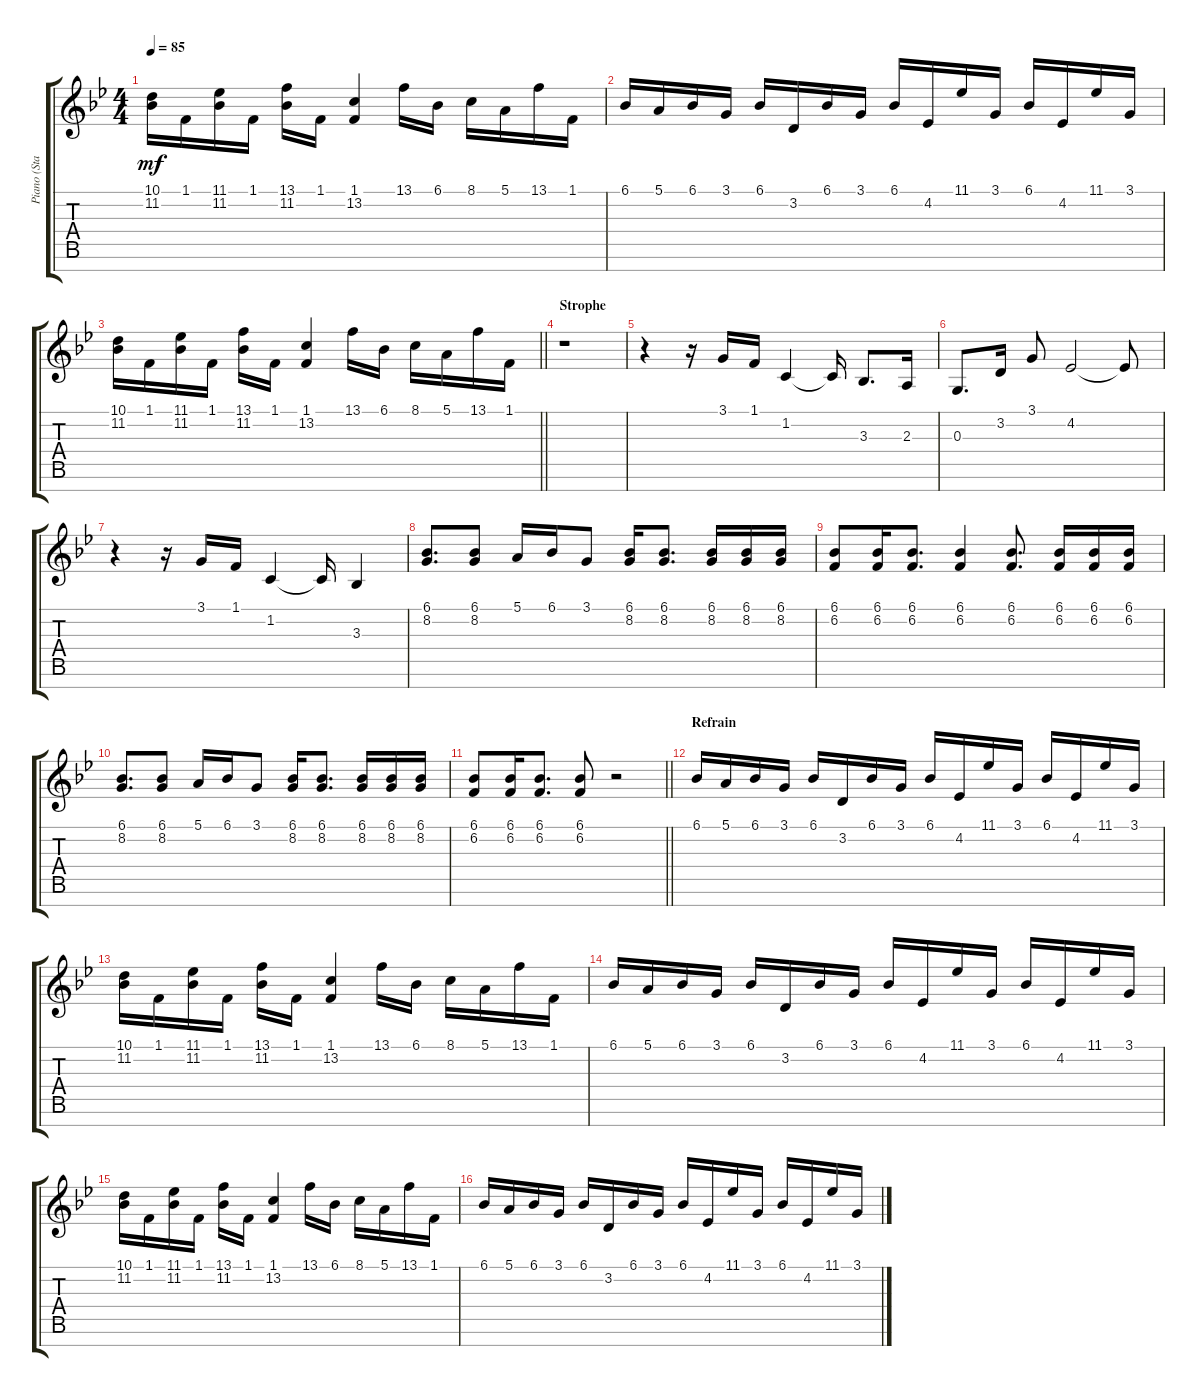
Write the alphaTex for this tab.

\track ("Piano (Staff 1)" "Piano (Sta") {instrument acousticgrandpiano}
\staff {score tabs}
\tuning (E4 B3 G3 D3 A2 E2 B1) {hide}
\ts (4 4)
\tempo 85
\clef g2
\ks gminor
(10.1 11.2).16{dy mf} 1.1.16 (11.1 11.2).16 1.1.16 (13.1 11.2).16 1.1.16 (1.1 13.2).4 13.1.16 6.1.16 8.1.16 5.1.16 13.1.16 1.1.16 |
6.1.16 5.1.16 6.1.16 3.1.16 6.1.16 3.2.16 6.1.16 3.1.16 6.1.16 4.2.16 11.1.16 3.1.16 6.1.16 4.2.16 11.1.16 3.1.16 |
\barLineRight lightlight
(10.1 11.2).16 1.1.16 (11.1 11.2).16 1.1.16 (13.1 11.2).16 1.1.16 (1.1 13.2).4 13.1.16 6.1.16 8.1.16 5.1.16 13.1.16 1.1.16 |
\section ("" "Strophe")
r.1 |
r.4 r.16 3.1.16 1.1.16 1.2.4 1.2{t}.16 3.3.8{d} 2.3.16 |
0.3.8{d} 3.2.16 3.1.8 4.2.2 4.2{t}.8 |
r.4 r.16 3.1.16 1.1.16 1.2.4 1.2{t}.16 3.3.4 |
(6.1 8.2).8{d} (6.1 8.2).8 5.1.16 6.1.16 3.1.8 (6.1 8.2).16 (6.1 8.2).8{d} (6.1 8.2).16 (6.1 8.2).16 (6.1 8.2).16 |
(6.1 6.2).8 (6.1 6.2).16 (6.1 6.2).8{d} (6.1 6.2).4 (6.1 6.2).8{d} (6.1 6.2).16 (6.1 6.2).16 (6.1 6.2).16 |
(6.1 8.2).8{d} (6.1 8.2).8 5.1.16 6.1.16 3.1.8 (6.1 8.2).16 (6.1 8.2).8{d} (6.1 8.2).16 (6.1 8.2).16 (6.1 8.2).16 |
\barLineRight lightlight
(6.1 6.2).8 (6.1 6.2).16 (6.1 6.2).8{d} (6.1 6.2).8 r.2 |
\section ("" "Refrain")
6.1.16 5.1.16 6.1.16 3.1.16 6.1.16 3.2.16 6.1.16 3.1.16 6.1.16 4.2.16 11.1.16 3.1.16 6.1.16 4.2.16 11.1.16 3.1.16 |
(10.1 11.2).16 1.1.16 (11.1 11.2).16 1.1.16 (13.1 11.2).16 1.1.16 (1.1 13.2).4 13.1.16 6.1.16 8.1.16 5.1.16 13.1.16 1.1.16 |
6.1.16 5.1.16 6.1.16 3.1.16 6.1.16 3.2.16 6.1.16 3.1.16 6.1.16 4.2.16 11.1.16 3.1.16 6.1.16 4.2.16 11.1.16 3.1.16 |
(10.1 11.2).16 1.1.16 (11.1 11.2).16 1.1.16 (13.1 11.2).16 1.1.16 (1.1 13.2).4 13.1.16 6.1.16 8.1.16 5.1.16 13.1.16 1.1.16 |
6.1.16 5.1.16 6.1.16 3.1.16 6.1.16 3.2.16 6.1.16 3.1.16 6.1.16 4.2.16 11.1.16 3.1.16 6.1.16 4.2.16 11.1.16 3.1.16
